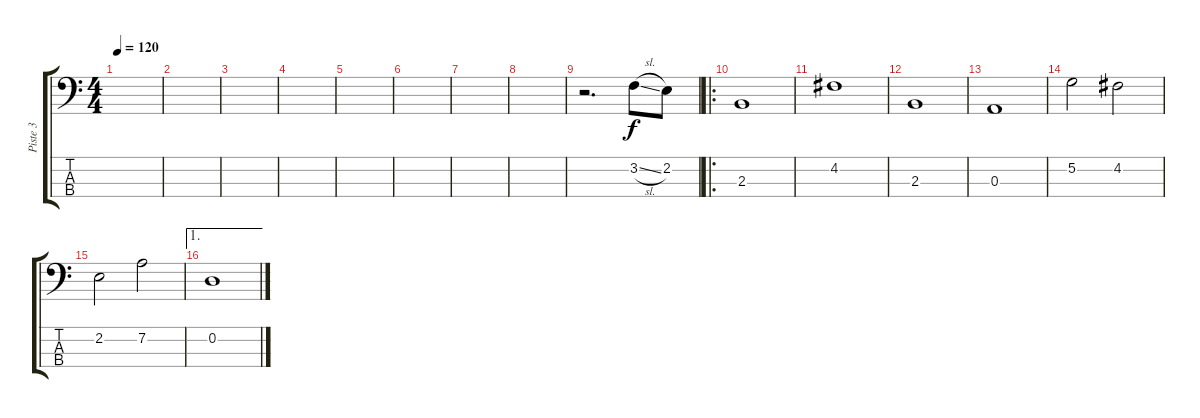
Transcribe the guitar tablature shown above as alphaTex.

\track ("Piste 3" "Piste 3") {instrument electricbassfinger}
\staff {score tabs}
\tuning (G2 D2 A1 E1) {hide}
\ts (4 4)
\tempo 120
\clef f4
\ks c
|
|
|
|
|
|
|
|
r.2{d} 3.2{sl}.8 2.2.8 |
\ro
2.3.1 |
4.2.1 |
2.3.1 |
0.3.1 |
5.2.2 4.2.2 |
2.2.2 7.2.2 |
\ae 1
0.2.1
